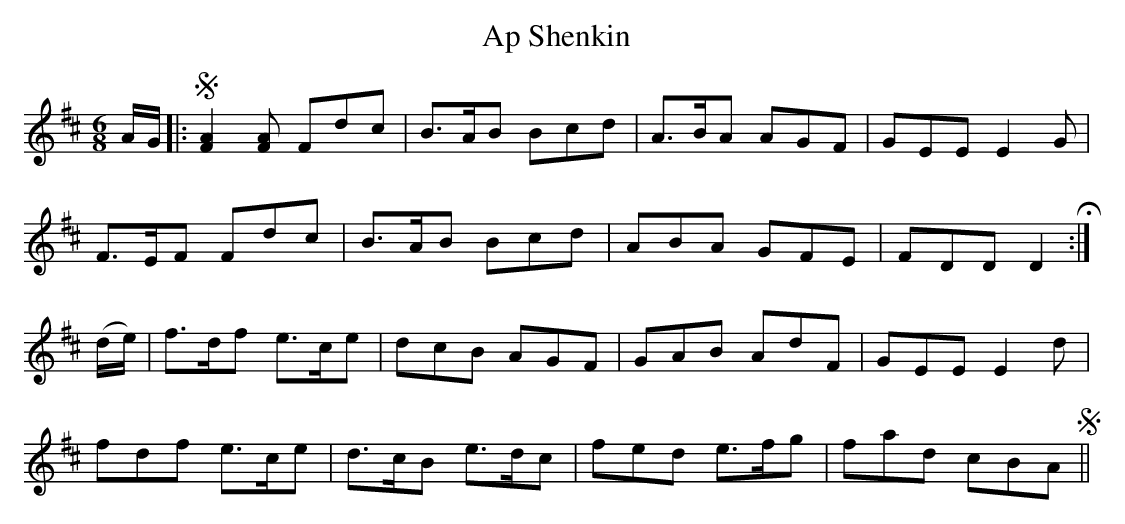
X:1
T:Ap Shenkin
M:6/8
L:1/8
K:D
A/G/|:S[F2A2][FA] Fdc|B>AB Bcd|A>BA AGF|GEE E2G|
F>EF Fdc|B>AB Bcd|ABA GFE|FDD D2!fermata!:|
(d/e/)|f>df e>ce|dcB AGF|GAB AdF|GEE E2d|
fdf e>ce|d>cB e>dc|fed e>fg|fad cBAS||
